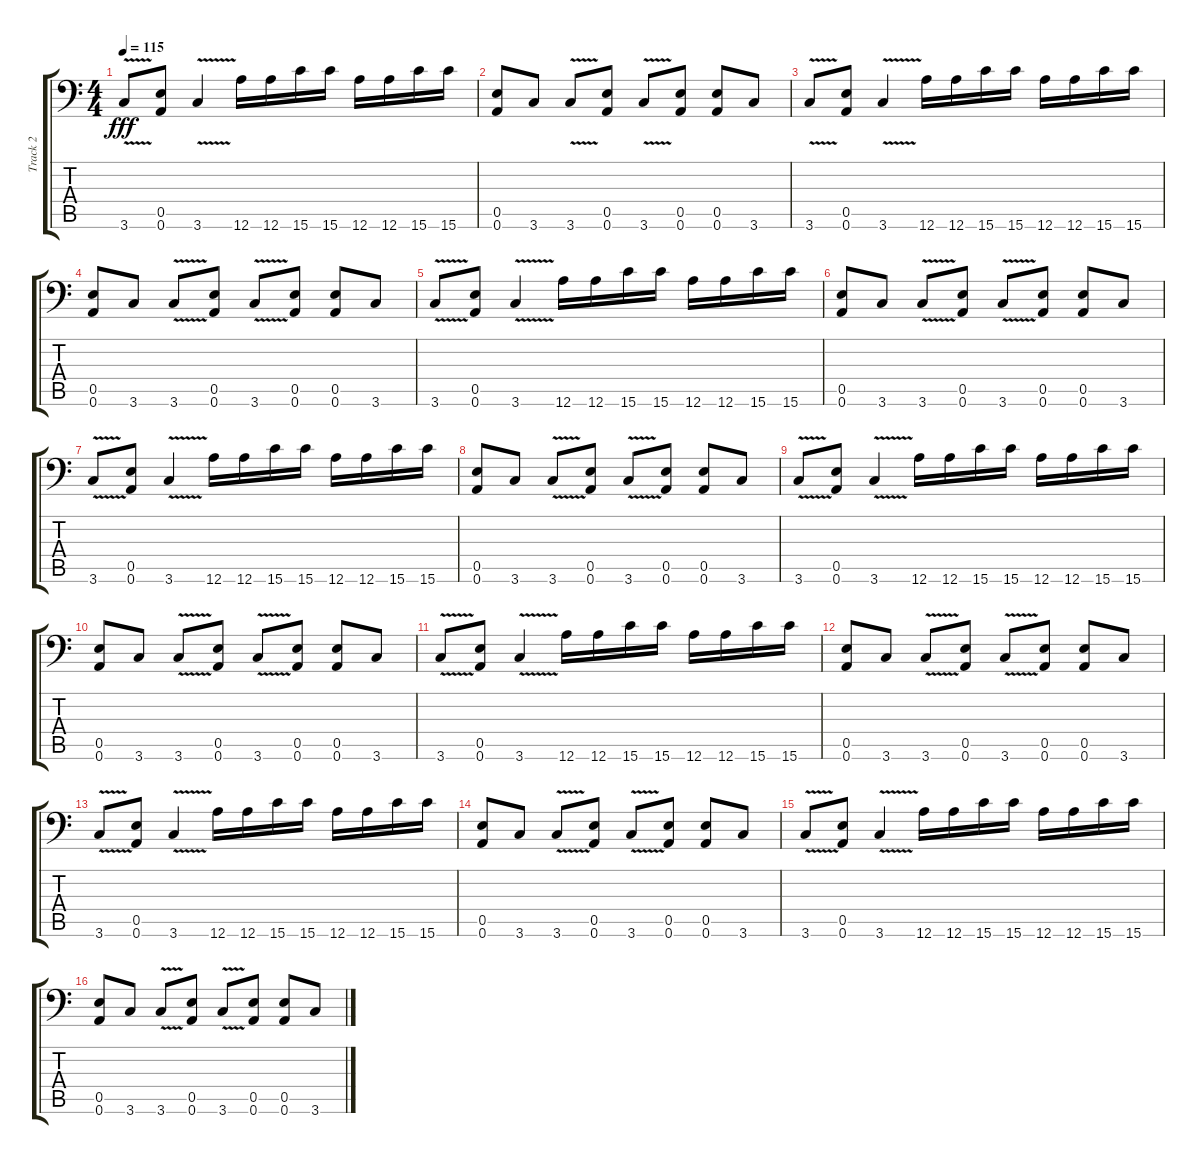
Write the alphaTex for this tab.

\track ("Track 2" "Track 2") {instrument distortionguitar}
\staff {score tabs}
\tuning (B3 Gb3 D3 A2 E2 A1) {hide}
\ts (4 4)
\tempo 115
\clef f4
\ks c
3.6{v}.8{dy fff} (0.5 0.6).8 3.6{v}.4 12.6.16 12.6.16 15.6.16 15.6.16 12.6.16 12.6.16 15.6.16 15.6.16 |
(0.5 0.6).8 3.6.8 3.6{v}.8 (0.5 0.6).8 3.6{v}.8 (0.5 0.6).8 (0.5 0.6).8 3.6.8 |
3.6{v}.8 (0.5 0.6).8 3.6{v}.4 12.6.16 12.6.16 15.6.16 15.6.16 12.6.16 12.6.16 15.6.16 15.6.16 |
(0.5 0.6).8 3.6.8 3.6{v}.8 (0.5 0.6).8 3.6{v}.8 (0.5 0.6).8 (0.5 0.6).8 3.6.8 |
3.6{v}.8 (0.5 0.6).8 3.6{v}.4 12.6.16 12.6.16 15.6.16 15.6.16 12.6.16 12.6.16 15.6.16 15.6.16 |
(0.5 0.6).8 3.6.8 3.6{v}.8 (0.5 0.6).8 3.6{v}.8 (0.5 0.6).8 (0.5 0.6).8 3.6.8 |
3.6{v}.8 (0.5 0.6).8 3.6{v}.4 12.6.16 12.6.16 15.6.16 15.6.16 12.6.16 12.6.16 15.6.16 15.6.16 |
(0.5 0.6).8 3.6.8 3.6{v}.8 (0.5 0.6).8 3.6{v}.8 (0.5 0.6).8 (0.5 0.6).8 3.6.8 |
3.6{v}.8 (0.5 0.6).8 3.6{v}.4 12.6.16 12.6.16 15.6.16 15.6.16 12.6.16 12.6.16 15.6.16 15.6.16 |
(0.5 0.6).8 3.6.8 3.6{v}.8 (0.5 0.6).8 3.6{v}.8 (0.5 0.6).8 (0.5 0.6).8 3.6.8 |
3.6{v}.8 (0.5 0.6).8 3.6{v}.4 12.6.16 12.6.16 15.6.16 15.6.16 12.6.16 12.6.16 15.6.16 15.6.16 |
(0.5 0.6).8 3.6.8 3.6{v}.8 (0.5 0.6).8 3.6{v}.8 (0.5 0.6).8 (0.5 0.6).8 3.6.8 |
3.6{v}.8 (0.5 0.6).8 3.6{v}.4 12.6.16 12.6.16 15.6.16 15.6.16 12.6.16 12.6.16 15.6.16 15.6.16 |
(0.5 0.6).8 3.6.8 3.6{v}.8 (0.5 0.6).8 3.6{v}.8 (0.5 0.6).8 (0.5 0.6).8 3.6.8 |
3.6{v}.8 (0.5 0.6).8 3.6{v}.4 12.6.16 12.6.16 15.6.16 15.6.16 12.6.16 12.6.16 15.6.16 15.6.16 |
(0.5 0.6).8 3.6.8 3.6{v}.8 (0.5 0.6).8 3.6{v}.8 (0.5 0.6).8 (0.5 0.6).8 3.6.8
